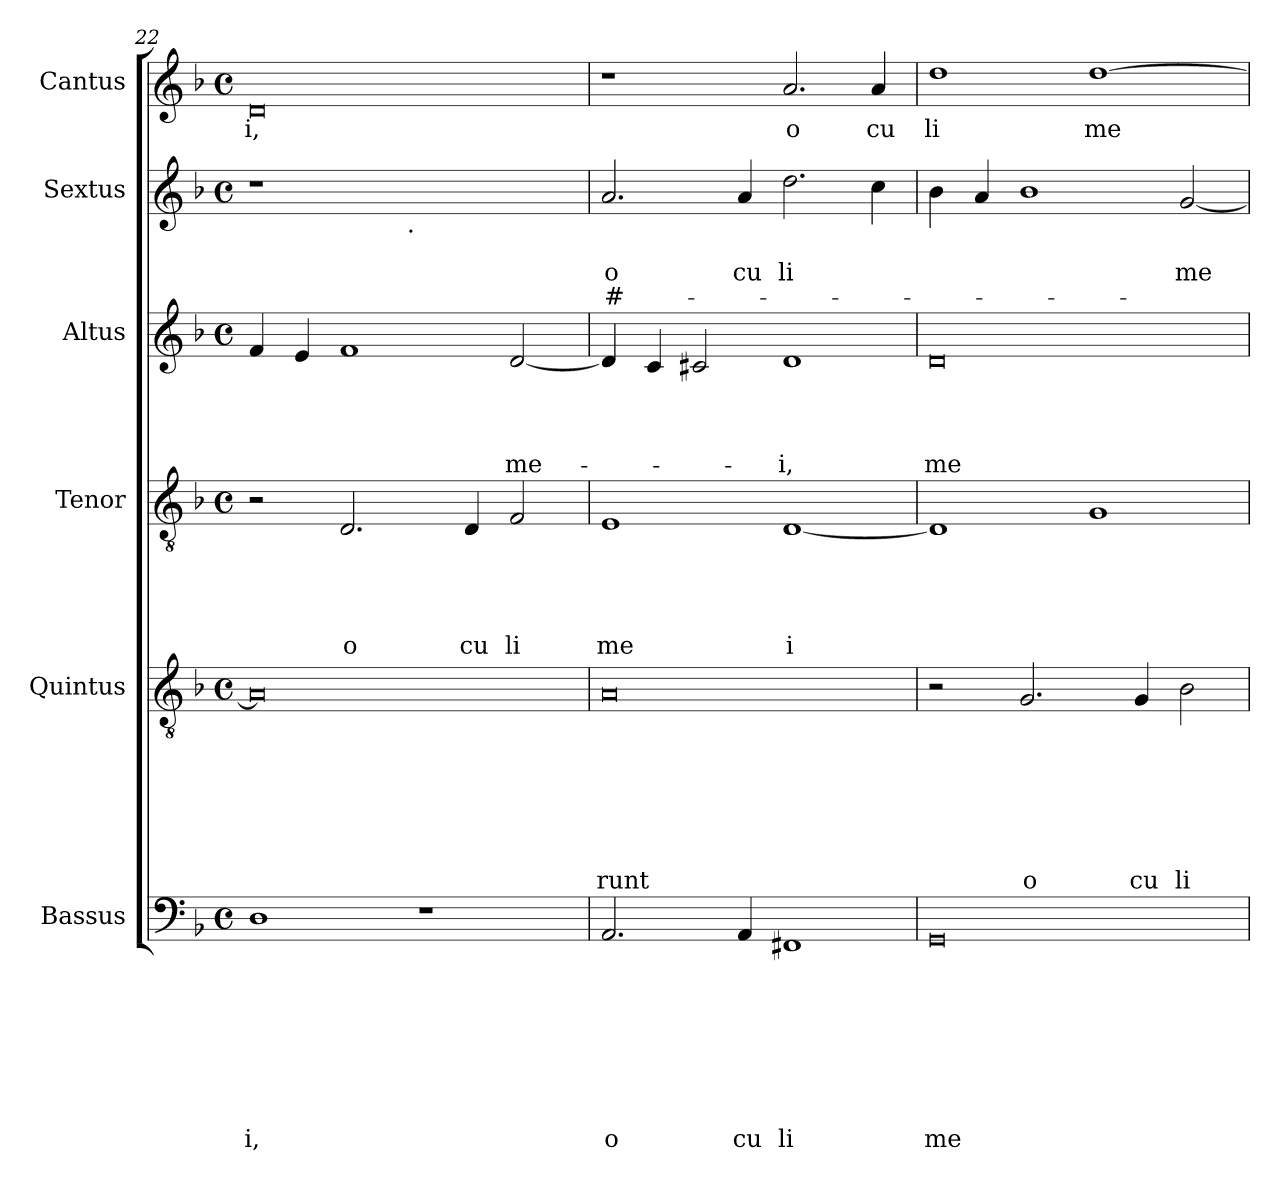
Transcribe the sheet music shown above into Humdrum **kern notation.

**kern	**text	**text	**text	**text	**text	**text	**text	**text	**kern	**text	**text	**text	**text	**text	**text	**text	**kern	**text	**text	**text	**text	**text	**kern	**text	**text	**text	**text	**kern	**text	**text	**text	**kern	**text
*part6	*part6	*part6	*part6	*part6	*part6	*part6	*part6	*part6	*part5	*part5	*part5	*part5	*part5	*part5	*part5	*part5	*part4	*part4	*part4	*part4	*part4	*part4	*part3	*part3	*part3	*part3	*part3	*part2	*part2	*part2	*part2	*part1	*part1
*staff6	*staff6	*staff6	*staff6	*staff6	*staff6	*staff6	*staff6	*staff6	*staff5	*staff5	*staff5	*staff5	*staff5	*staff5	*staff5	*staff5	*staff4	*staff4	*staff4	*staff4	*staff4	*staff4	*staff3	*staff3	*staff3	*staff3	*staff3	*staff2	*staff2	*staff2	*staff2	*staff1	*staff1
*I"Bassus	*	*	*	*	*	*	*	*	*I"Quintus	*	*	*	*	*	*	*	*I"Tenor	*	*	*	*	*	*I"Altus	*	*	*	*	*I"Sextus	*	*	*	*I"Cantus	*
*clefF4	*	*	*	*	*	*	*	*	*clefGv2	*	*	*	*	*	*	*	*clefGv2	*	*	*	*	*	*clefG2	*	*	*	*	*clefG2	*	*	*	*clefG2	*
*k[b-]	*	*	*	*	*	*	*	*	*k[b-]	*	*	*	*	*	*	*	*k[b-]	*	*	*	*	*	*k[b-]	*	*	*	*	*k[b-]	*	*	*	*k[b-]	*
*F:	*	*	*	*	*	*	*	*	*F:	*	*	*	*	*	*	*	*F:	*	*	*	*	*	*F:	*	*	*	*	*F:	*	*	*	*F:	*
*M4/4	*	*	*	*	*	*	*	*	*M4/4	*	*	*	*	*	*	*	*M4/4	*	*	*	*	*	*M4/4	*	*	*	*	*M4/4	*	*	*	*M4/4	*
*met(c)	*	*	*	*	*	*	*	*	*met(c)	*	*	*	*	*	*	*	*met(c)	*	*	*	*	*	*met(c)	*	*	*	*	*met(c)	*	*	*	*met(c)	*
=22	=22	=22	=22	=22	=22	=22	=22	=22	=22	=22	=22	=22	=22	=22	=22	=22	=22	=22	=22	=22	=22	=22	=22	=22	=22	=22	=22	=22	=22	=22	=22	=22	=22
!	!	!	!	!	!	!	!	!LO:LY:b	!	!	!	!	!	!	!	!	!	!	!	!	!	!	!	!	!	!	!	!	!	!	!	!	!LO:LY:b
*	*	*	*	*	*	*	*	*	*	*	*	*	*	*	*	*	*	*	*	*	*	*	*	*	*	*	*	*^	*	*	*	*	*
1D	.	.	.	.	.	.	.	i,	0A]	.	.	.	.	.	.	.	2r	.	.	.	.	.	4f/	.	.	.	.	1r	2ryy	.	.	.	0d	i,
.	.	.	.	.	.	.	.	.	.	.	.	.	.	.	.	.	.	.	.	.	.	.	4e/	.	.	.	.	.	.	.	.	.	.	.
!	!	!	!	!	!	!	!	!	!	!	!	!	!	!	!	!	!	!	!	!	!	!LO:LY:b	!	!	!	!	!	!	!	!	!	!	!	!
.	.	.	.	.	.	.	.	.	.	.	.	.	.	.	.	.	2.D/	.	.	.	.	o	1f	.	.	.	.	.	4...ryy	.	.	.	.	.
!	!	!	!	!	!	!	!	!	!	!	!	!	!	!	!	!	!	!	!	!	!	!	!	!	!	!	!	!	!LO:TX:b:t=.	!	!	!	!	!
.	.	.	.	.	.	.	.	.	.	.	.	.	.	.	.	.	.	.	.	.	.	.	.	.	.	.	.	.	1ryy	.	.	.	.	.
1r	.	.	.	.	.	.	.	.	.	.	.	.	.	.	.	.	.	.	.	.	.	.	.	.	.	.	.	1ryy	.	.	.	.	.	.
!	!	!	!	!	!	!	!	!	!	!	!	!	!	!	!	!	!	!	!	!	!	!LO:LY:b	!	!	!	!	!	!	!	!	!	!	!	!
.	.	.	.	.	.	.	.	.	.	.	.	.	.	.	.	.	4D/	.	.	.	.	cu	.	.	.	.	.	.	.	.	.	.	.	.
!	!	!	!	!	!	!	!	!	!	!	!	!	!	!	!	!	!	!	!	!	!	!LO:LY:b	!	!	!	!	!LO:LY:b	!	!	!	!	!	!	!
.	.	.	.	.	.	.	.	.	.	.	.	.	.	.	.	.	2F/	.	.	.	.	li	[<2d/	.	.	.	me-	.	.	.	.	.	.	.
.	.	.	.	.	.	.	.	.	.	.	.	.	.	.	.	.	.	.	.	.	.	.	.	.	.	.	.	.	32ryy	.	.	.	.	.
=23	=23	=23	=23	=23	=23	=23	=23	=23	=23	=23	=23	=23	=23	=23	=23	=23	=23	=23	=23	=23	=23	=23	=23	=23	=23	=23	=23	=23	=23	=23	=23	=23	=23	=23
!	!	!	!	!	!	!	!	!LO:LY:b	!	!	!	!	!	!	!	!LO:LY:b	!	!	!	!	!	!LO:LY:b	!	!	!	!	!	!	!	!	!LO:LY:b	!LO:LY:b	!	!
*	*	*	*	*	*	*	*	*	*	*	*	*	*	*	*	*	*	*	*	*	*	*	*	*	*	*	*	*v	*v	*	*	*	*	*
2.AA/	.	.	.	.	.	.	.	o	0A	.	.	.	.	.	.	-runt	1E	.	.	.	.	me	4d/]	.	.	.	.	2.a/	.	o	#-	1r	.
.	.	.	.	.	.	.	.	.	.	.	.	.	.	.	.	.	.	.	.	.	.	.	4c/	.	.	.	.	.	.	.	.	.	.
.	.	.	.	.	.	.	.	.	.	.	.	.	.	.	.	.	.	.	.	.	.	.	2c#X/	.	.	.	.	.	.	.	.	.	.
!	!	!	!	!	!	!	!	!LO:LY:b	!	!	!	!	!	!	!	!	!	!	!	!	!	!	!	!	!	!	!	!	!	!LO:LY:b	!	!	!
4AA/	.	.	.	.	.	.	.	cu	.	.	.	.	.	.	.	.	.	.	.	.	.	.	.	.	.	.	.	4a/	.	cu	.	.	.
!	!	!	!	!	!	!	!	!LO:LY:b	!	!	!	!	!	!	!	!	!	!	!	!	!	!LO:LY:b:rj	!	!	!	!	!LO:LY:b	!	!	!LO:LY:b	!	!	!LO:LY:b
1FF#X	.	.	.	.	.	.	.	li	.	.	.	.	.	.	.	.	[<1D	.	.	.	.	i	1d	.	.	.	-i,	2.dd\	.	li	.	2.a/	o
!	!	!	!	!	!	!	!	!	!	!	!	!	!	!	!	!	!	!	!	!	!	!	!	!	!	!	!	!	!	!	!	!	!LO:LY:b
.	.	.	.	.	.	.	.	.	.	.	.	.	.	.	.	.	.	.	.	.	.	.	.	.	.	.	.	4cc\	.	.	.	4a/	cu
!!LO:LB:g=z
=24	=24	=24	=24	=24	=24	=24	=24	=24	=24	=24	=24	=24	=24	=24	=24	=24	=24	=24	=24	=24	=24	=24	=24	=24	=24	=24	=24	=24	=24	=24	=24	=24	=24
!	!	!	!	!	!	!	!	!LO:LY:b	!	!	!	!	!	!	!	!	!	!	!	!	!	!	!	!	!	!	!LO:LY:b	!	!	!	!	!	!LO:LY:b
0GG	.	.	.	.	.	.	.	me	2r	.	.	.	.	.	.	.	1D]	.	.	.	.	.	0d	.	.	.	me	4b-\	.	.	.	1dd	li
.	.	.	.	.	.	.	.	.	.	.	.	.	.	.	.	.	.	.	.	.	.	.	.	.	.	.	.	4a/	.	.	.	.	.
!	!	!	!	!	!	!	!	!	!	!	!	!	!	!	!	!LO:LY:b	!	!	!	!	!	!	!	!	!	!	!	!	!	!	!	!	!
.	.	.	.	.	.	.	.	.	2.G/	.	.	.	.	.	.	o	.	.	.	.	.	.	.	.	.	.	.	1b-	.	.	.	.	.
!	!	!	!	!	!	!	!	!	!	!	!	!	!	!	!	!	!	!	!	!	!	!	!	!	!	!	!	!	!	!	!	!	!LO:LY:b
.	.	.	.	.	.	.	.	.	.	.	.	.	.	.	.	.	1G	.	.	.	.	.	.	.	.	.	.	.	.	.	.	[>1dd	me
!	!	!	!	!	!	!	!	!	!	!	!	!	!	!	!	!LO:LY:b	!	!	!	!	!	!	!	!	!	!	!	!	!	!	!	!	!
.	.	.	.	.	.	.	.	.	4G/	.	.	.	.	.	.	cu	.	.	.	.	.	.	.	.	.	.	.	.	.	.	.	.	.
!	!	!	!	!	!	!	!	!	!	!	!	!	!	!	!	!LO:LY:b	!	!	!	!	!	!	!	!	!	!	!	!	!	!LO:LY:b	!	!	!
.	.	.	.	.	.	.	.	.	2B-\	.	.	.	.	.	.	li	.	.	.	.	.	.	.	.	.	.	.	[<2g/	.	me-	.	.	.
=	=	=	=	=	=	=	=	=	=	=	=	=	=	=	=	=	=	=	=	=	=	=	=	=	=	=	=	=	=	=	=	=	=
*-	*-	*-	*-	*-	*-	*-	*-	*-	*-	*-	*-	*-	*-	*-	*-	*-	*-	*-	*-	*-	*-	*-	*-	*-	*-	*-	*-	*-	*-	*-	*-	*-	*-
